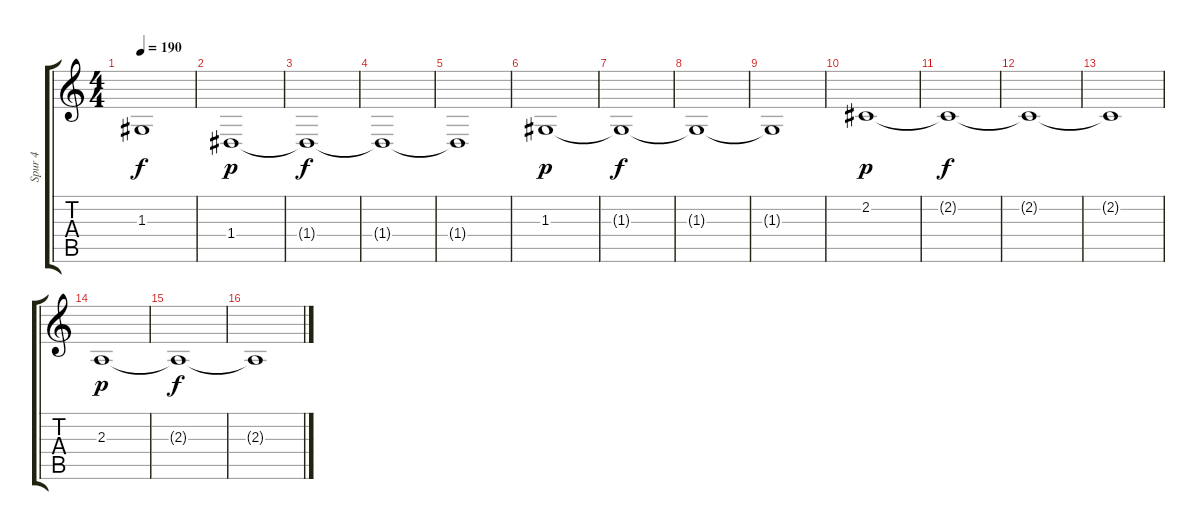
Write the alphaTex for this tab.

\track ("Spur 4" "Spur 4") {instrument fx2soundtrack}
\staff {score tabs}
\tuning (E4 B3 G3 D3 A2 E2) {hide}
\ts (4 4)
\tempo 190
\clef g2
\ks c
1.3{t}.1{dy f} |
1.4.1{dy p} |
1.4{t}.1{dy f} |
1.4{t}.1 |
1.4{t}.1 |
1.3.1{dy p} |
1.3{t}.1{dy f} |
1.3{t}.1 |
1.3{t}.1 |
2.2.1{dy p} |
2.2{t}.1{dy f} |
2.2{t}.1 |
2.2{t}.1 |
2.3.1{dy p} |
2.3{t}.1{dy f} |
2.3{t}.1
